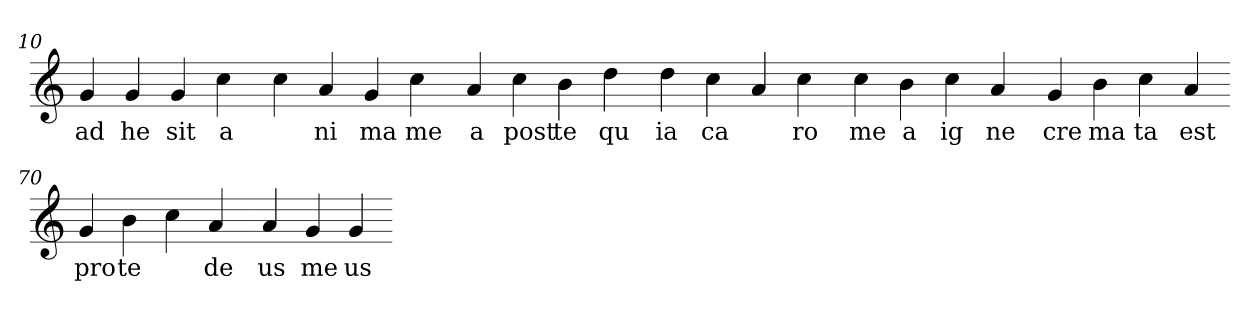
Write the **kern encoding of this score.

**kern	**text
*part1	*part1
*staff1	*staff1
*clefG2	*
=10.	=10.
4g	ad
4g	he
4g	sit
4cc	a
=20.-	=20.-
4cc	.
4a	ni
4g	ma
4cc	me
=30.-	=30.-
4a	a
4cc	post
4b	te
4dd	qu
=40.-	=40.-
4dd	ia
4cc	ca
4a	.
4cc	ro
=50.-	=50.-
4cc	me
4b	a
4cc	ig
4a	ne
=60.-	=60.-
4g	cre
4b	ma
4cc	ta
4a	est
=70.-	=70.-
4g	pro
4b	te
4cc	.
4a	de
=80.-	=80.-
4a	us
4g	me
4g	us
=-	=-
*-	*-
